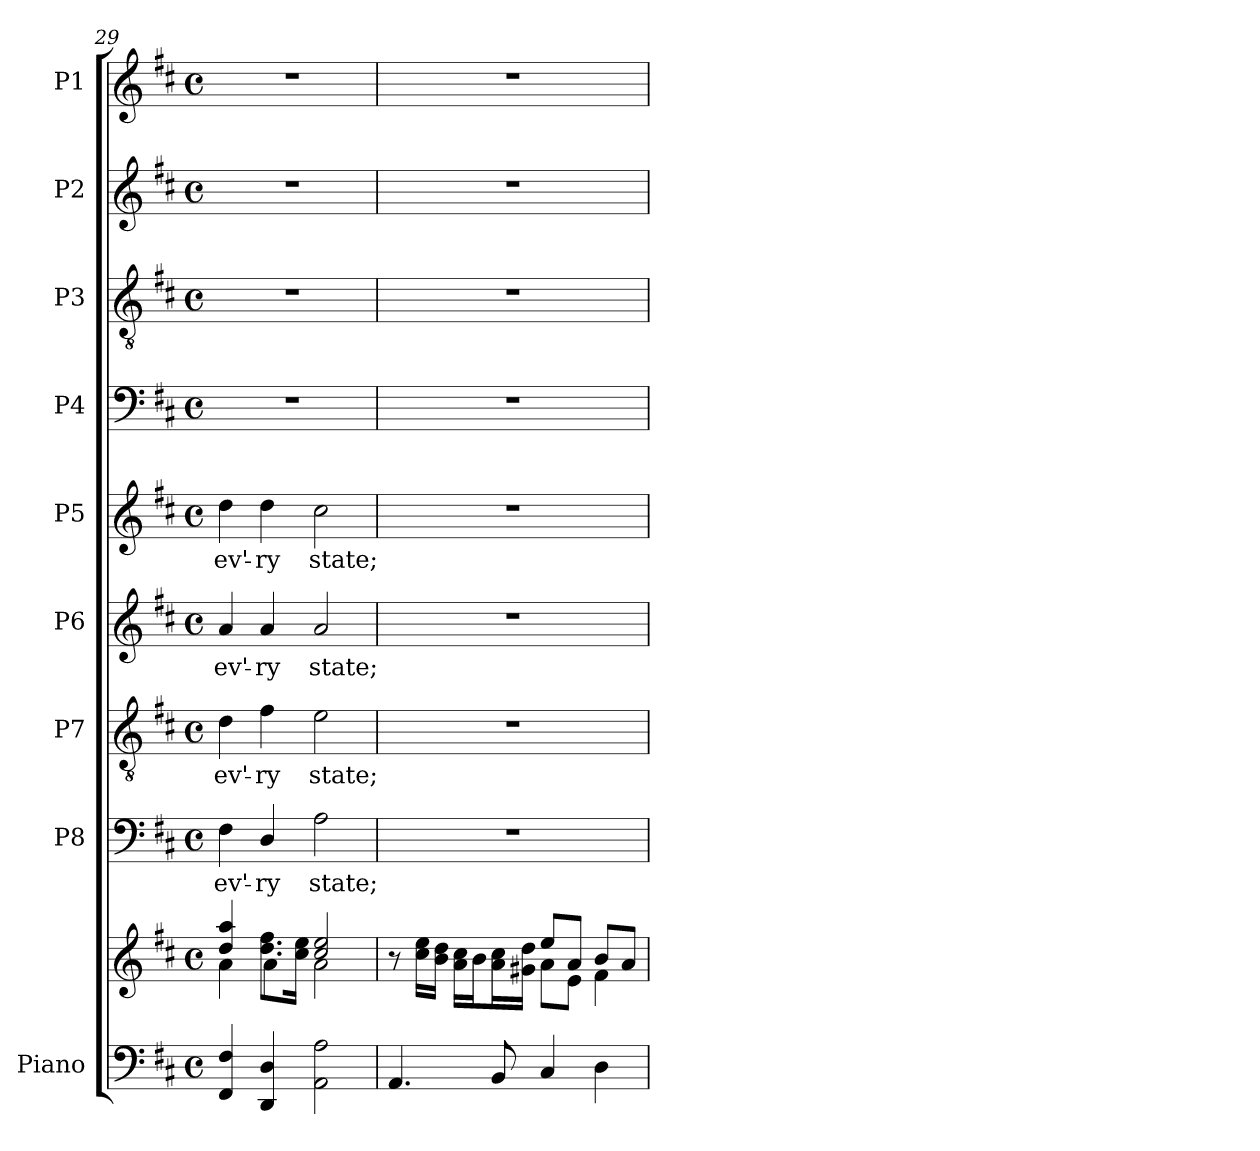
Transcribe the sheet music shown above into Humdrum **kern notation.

**kern	**kern	**kern	**text	**kern	**text	**kern	**text	**kern	**text	**kern	**kern	**kern	**kern
*part9	*part9	*part8	*part8	*part7	*part7	*part6	*part6	*part5	*part5	*part4	*part3	*part2	*part1
*staff10	*staff9	*staff8	*staff8	*staff7	*staff7	*staff6	*staff6	*staff5	*staff5	*staff4	*staff3	*staff2	*staff1
*I"Piano	*	*I"P8	*	*I"P7	*	*I"P6	*	*I"P5	*	*I"P4	*I"P3	*I"P2	*I"P1
*clefF4	*clefG2	*clefF4	*	*clefGv2	*	*clefG2	*	*clefG2	*	*clefF4	*clefGv2	*clefG2	*clefG2
*	*	*	*	*ITrd7c12	*	*	*	*	*	*	*ITrd7c12	*	*
*k[f#c#]	*k[f#c#]	*k[f#c#]	*	*k[f#c#]	*	*k[f#c#]	*	*k[f#c#]	*	*k[f#c#]	*k[f#c#]	*k[f#c#]	*k[f#c#]
*D:	*D:	*D:	*	*D:	*	*D:	*	*D:	*	*D:	*D:	*D:	*D:
*M4/4	*M4/4	*M4/4	*	*M4/4	*	*M4/4	*	*M4/4	*	*M4/4	*M4/4	*M4/4	*M4/4
*met(c)	*met(c)	*met(c)	*	*met(c)	*	*met(c)	*	*met(c)	*	*met(c)	*met(c)	*met(c)	*met(c)
=29	=29	=29	=29	=29	=29	=29	=29	=29	=29	=29	=29	=29	=29
*	*^	*	*	*	*	*	*	*	*	*	*	*	*
!	!	!	!	!LO:LY:b:color=#000000	!	!	!	!	!	!	!	!	!	!
!	!	!	!	!	!	!LO:LY:b:color=#000000	!	!	!	!	!	!	!	!
!	!	!	!	!	!	!	!	!LO:LY:b:color=#000000	!	!	!	!	!	!
!	!	!	!	!	!	!	!	!	!	!LO:LY:b:color=#000000	!	!	!	!
4FF#i/ 4F#i	4ddi/ 4aai	4ai\	4F#i\	ev'-	4Di\	ev'-	4ai/	ev'-	4ddi\	ev'-	1r	1r	1r	1r
!	!	!	!	!LO:LY:b:color=#000000	!	!	!	!	!	!	!	!	!	!
!	!	!	!	!	!	!LO:LY:b:color=#000000	!	!	!	!	!	!	!	!
!	!	!	!	!	!	!	!	!LO:LY:b:color=#000000	!	!	!	!	!	!
!	!	!	!	!	!	!	!	!	!	!LO:LY:b:color=#000000	!	!	!	!
4DDi/ 4Di	8.ddi\ 8.ff#i\L	4ai\	4Di/	-ry	4F#i\	-ry	4ai/	-ry	4ddi\	-ry	.	.	.	.
.	16cc#i\ 16eei\Jk	.	.	.	.	.	.	.	.	.	.	.	.	.
!	!	!	!	!LO:LY:b:color=#000000	!	!	!	!	!	!	!	!	!	!
!	!	!	!	!	!	!LO:LY:b:color=#000000	!	!	!	!	!	!	!	!
!	!	!	!	!	!	!	!	!LO:LY:b:color=#000000	!	!	!	!	!	!
!	!	!	!	!	!	!	!	!	!	!LO:LY:b:color=#000000	!	!	!	!
2AAi\ 2Ai	2cc#i/ 2eei	2ai\	2Ai\	state;	2Ei\	state;	2ai/	state;	2cc#i\	state;	.	.	.	.
=30	=30	=30	=30	=30	=30	=30	=30	=30	=30	=30	=30	=30	=30	=30
4.AAi/	8r	2ryy	1r	.	1r	.	1r	.	1r	.	1r	1r	1r	1r
.	16cc#i\ 16eei\LL	.	.	.	.	.	.	.	.	.	.	.	.	.
.	16bi\ 16ddi\JJ	.	.	.	.	.	.	.	.	.	.	.	.	.
.	16ai\ 16cc#i\LL	.	.	.	.	.	.	.	.	.	.	.	.	.
.	16bi\J	.	.	.	.	.	.	.	.	.	.	.	.	.
8BBi/	16ai\ 16cc#i\L	.	.	.	.	.	.	.	.	.	.	.	.	.
.	16g#Xi\ 16ddi\JJ	.	.	.	.	.	.	.	.	.	.	.	.	.
4C#i/	8eei/L	8ai\L	.	.	.	.	.	.	.	.	.	.	.	.
.	8ai/J	8ei\J	.	.	.	.	.	.	.	.	.	.	.	.
4Di\	8bi/L	4f#i\	.	.	.	.	.	.	.	.	.	.	.	.
.	8ai/J	.	.	.	.	.	.	.	.	.	.	.	.	.
*	*v	*v	*	*	*	*	*	*	*	*	*	*	*	*
=	=	=	=	=	=	=	=	=	=	=	=	=	=
*-	*-	*-	*-	*-	*-	*-	*-	*-	*-	*-	*-	*-	*-
